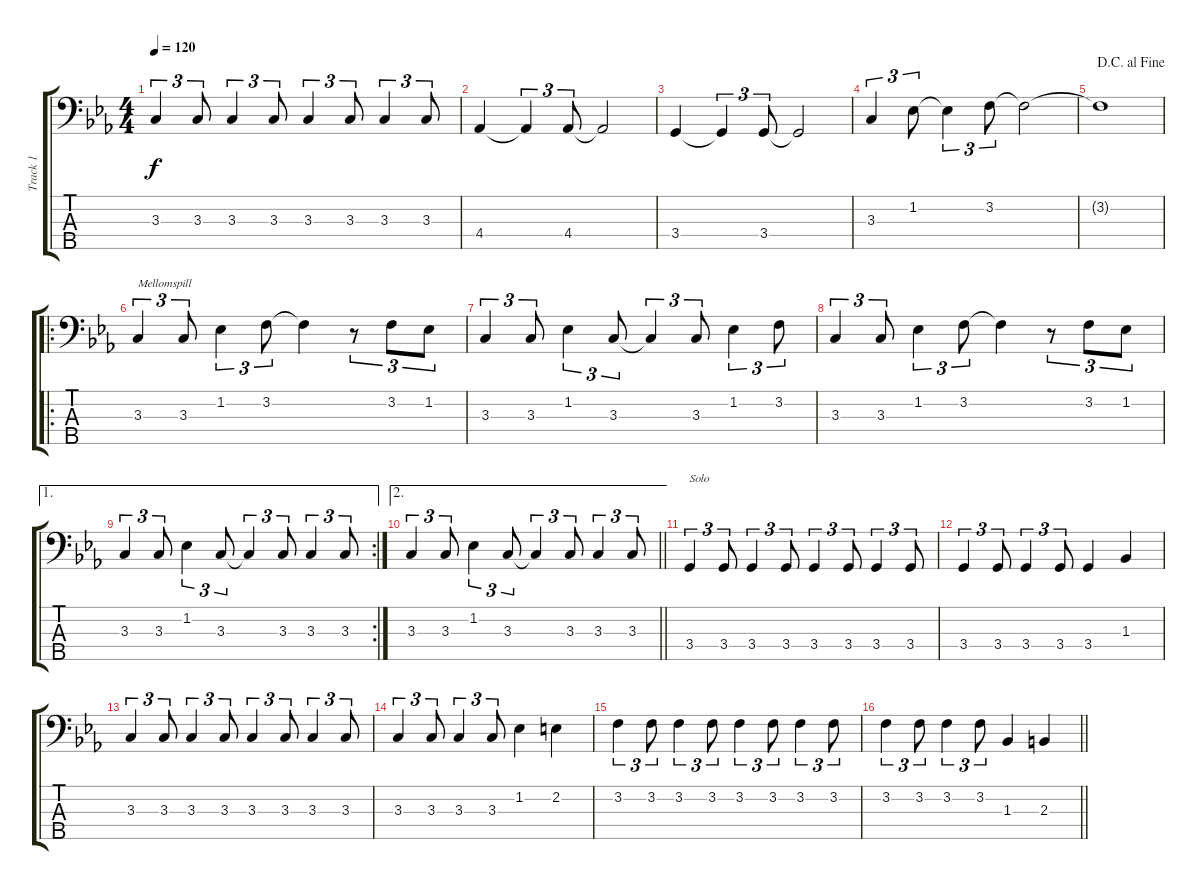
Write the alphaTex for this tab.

\track ("Track 1" "Track 1") {instrument electricbassfinger}
\staff {score tabs}
\tuning (G2 D2 A1 E1 B0) {hide}
\ts (4 4)
\tempo 120
\clef f4
\ks eb
3.3.4{tu (3 2) dy f} 3.3.8{tu (3 2)} 3.3.4{tu (3 2)} 3.3.8{tu (3 2)} 3.3.4{tu (3 2)} 3.3.8{tu (3 2)} 3.3.4{tu (3 2)} 3.3.8{tu (3 2)} |
4.4.4 4.4{t}.4{tu (3 2)} 4.4.8{tu (3 2)} 4.4{t}.2 |
3.4.4 3.4{t}.4{tu (3 2)} 3.4.8{tu (3 2)} 3.4{t}.2 |
3.3.4{tu (3 2)} 1.2.8{tu (3 2)} 1.2{t}.4{tu (3 2)} 3.2.8{tu (3 2)} 3.2{t}.2 |
\jump dacapoalfine
3.2{t}.1 |
\ro
3.3.4{tu (3 2) txt "Mellomspill"} 3.3.8{tu (3 2)} 1.2.4{tu (3 2)} 3.2.8{tu (3 2)} 3.2{t}.4 r.8{tu (3 2)} 3.2.8{tu (3 2)} 1.2.8{tu (3 2)} |
3.3.4{tu (3 2)} 3.3.8{tu (3 2)} 1.2.4{tu (3 2)} 3.3.8{tu (3 2)} 3.3{t}.4{tu (3 2)} 3.3.8{tu (3 2)} 1.2.4{tu (3 2)} 3.2.8{tu (3 2)} |
3.3.4{tu (3 2)} 3.3.8{tu (3 2)} 1.2.4{tu (3 2)} 3.2.8{tu (3 2)} 3.2{t}.4 r.8{tu (3 2)} 3.2.8{tu (3 2)} 1.2.8{tu (3 2)} |
\ae 1
\rc 2
3.3.4{tu (3 2)} 3.3.8{tu (3 2)} 1.2.4{tu (3 2)} 3.3.8{tu (3 2)} 3.3{t}.4{tu (3 2)} 3.3.8{tu (3 2)} 3.3.4{tu (3 2)} 3.3.8{tu (3 2)} |
\ae 2
\barLineRight lightlight
3.3.4{tu (3 2)} 3.3.8{tu (3 2)} 1.2.4{tu (3 2)} 3.3.8{tu (3 2)} 3.3{t}.4{tu (3 2)} 3.3.8{tu (3 2)} 3.3.4{tu (3 2)} 3.3.8{tu (3 2)} |
3.4.4{tu (3 2) txt "Solo"} 3.4.8{tu (3 2)} 3.4.4{tu (3 2)} 3.4.8{tu (3 2)} 3.4.4{tu (3 2)} 3.4.8{tu (3 2)} 3.4.4{tu (3 2)} 3.4.8{tu (3 2)} |
3.4.4{tu (3 2)} 3.4.8{tu (3 2)} 3.4.4{tu (3 2)} 3.4.8{tu (3 2)} 3.4.4 1.3.4 |
3.3.4{tu (3 2)} 3.3.8{tu (3 2)} 3.3.4{tu (3 2)} 3.3.8{tu (3 2)} 3.3.4{tu (3 2)} 3.3.8{tu (3 2)} 3.3.4{tu (3 2)} 3.3.8{tu (3 2)} |
3.3.4{tu (3 2)} 3.3.8{tu (3 2)} 3.3.4{tu (3 2)} 3.3.8{tu (3 2)} 1.2.4 2.2.4 |
3.2.4{tu (3 2)} 3.2.8{tu (3 2)} 3.2.4{tu (3 2)} 3.2.8{tu (3 2)} 3.2.4{tu (3 2)} 3.2.8{tu (3 2)} 3.2.4{tu (3 2)} 3.2.8{tu (3 2)} |
\barLineRight lightlight
3.2.4{tu (3 2)} 3.2.8{tu (3 2)} 3.2.4{tu (3 2)} 3.2.8{tu (3 2)} 1.3.4 2.3.4
